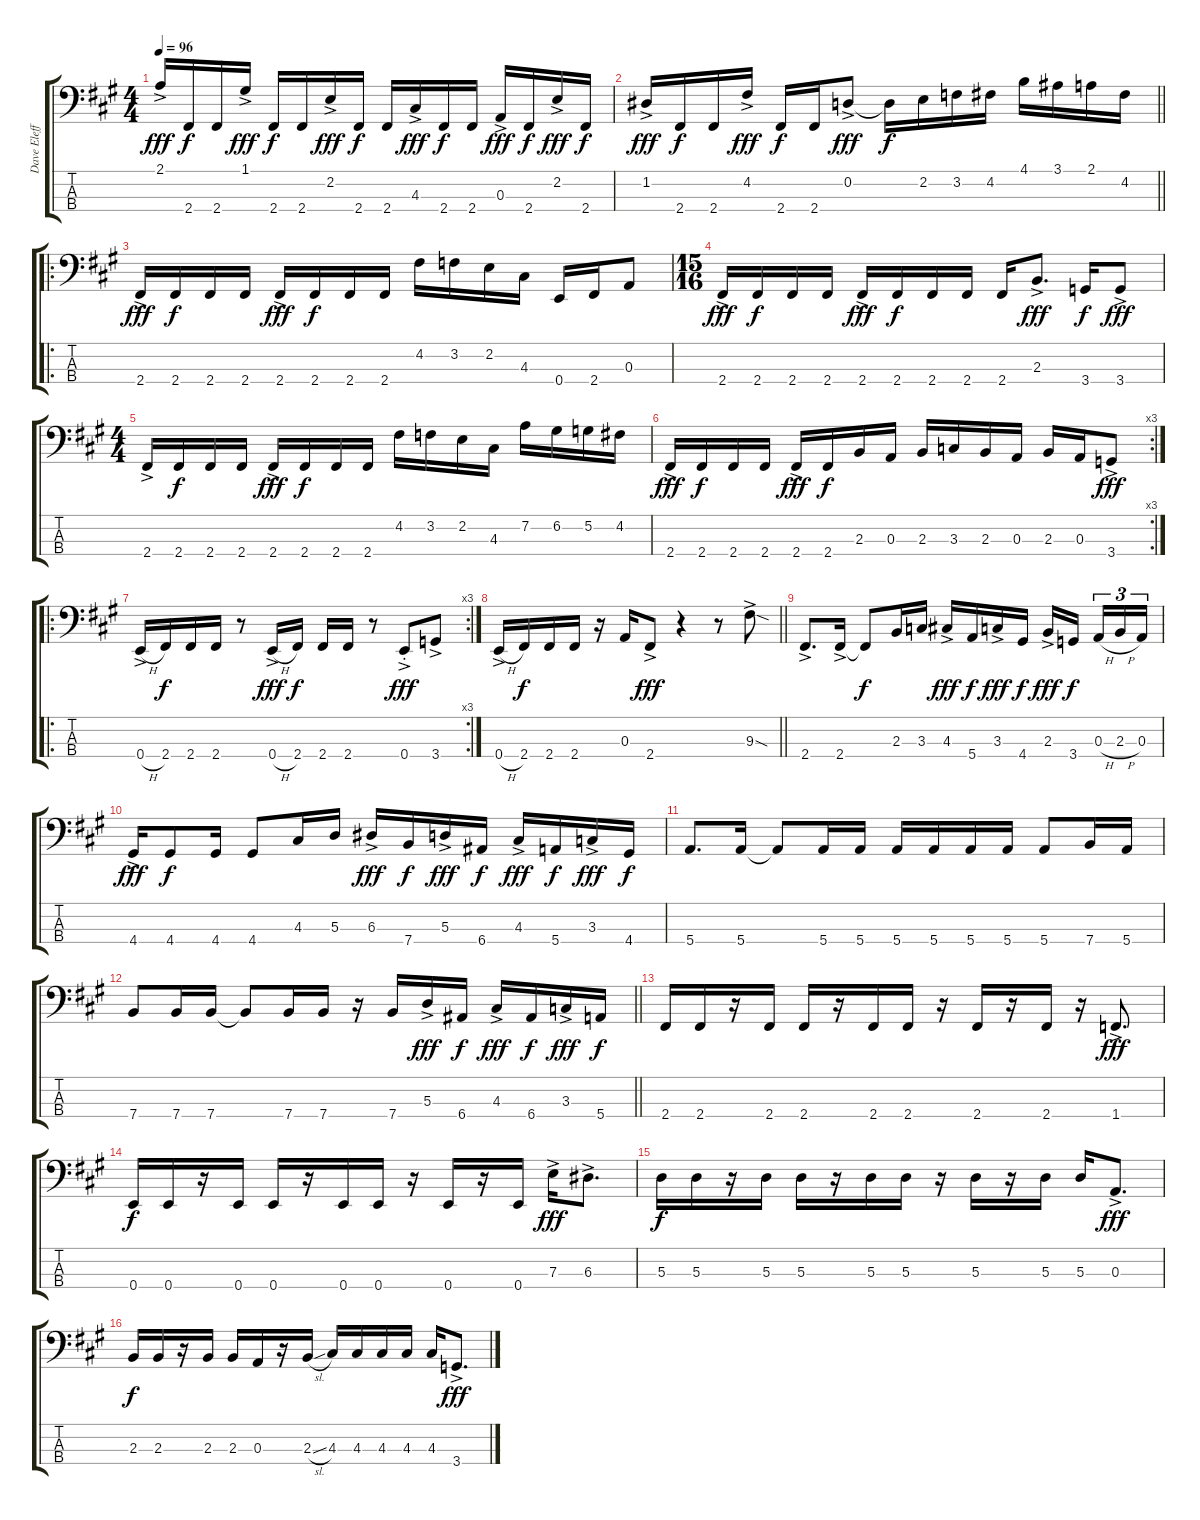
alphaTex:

\track ("Dave Eleffson" "Dave Eleff") {instrument electricbassfinger}
\staff {score tabs}
\tuning (G2 D2 A1 E1) {hide}
\ts (4 4)
\tempo 96
\clef f4
\ks f#minor
2.1{ac}.16{dy fff} 2.4.16{dy f} 2.4.16 1.1{ac}.16{dy fff} 2.4.16{dy f} 2.4.16 2.2{ac}.16{dy fff} 2.4.16{dy f} 2.4.16 4.3{ac}.16{dy fff} 2.4.16{dy f} 2.4.16 0.3{ac}.16{dy fff} 2.4.16{dy f} 2.2{ac}.16{dy fff} 2.4.16{dy f} |
\barLineRight lightlight
1.2{ac}.16{dy fff} 2.4.16{dy f} 2.4.16 4.2{ac}.16{dy fff} 2.4.16{dy f} 2.4.16 0.2{ac}.8{dy fff} 0.2{t}.16{dy f} 2.2.16 3.2.16 4.2.16 4.1.16 3.1.16 2.1.16 4.2.16 |
\ro
2.4{ac}.16{dy fff} 2.4.16{dy f} 2.4.16 2.4.16 2.4{ac}.16{dy fff} 2.4.16{dy f} 2.4.16 2.4.16 4.2.16 3.2.16 2.2.16 4.3.16 0.4.16 2.4.16 0.3.8 |
\ts (15 16)
2.4{ac}.16{dy fff} 2.4.16{dy f} 2.4.16 2.4.16 2.4{ac}.16{dy fff} 2.4.16{dy f} 2.4.16 2.4.16 2.4.16 2.3{ac}.8{d dy fff} 3.4.16{dy f} 3.4{ac}.8{dy fff} |
\ts (4 4)
2.4{ac}.16 2.4.16{dy f} 2.4.16 2.4.16 2.4{ac}.16{dy fff} 2.4.16{dy f} 2.4.16 2.4.16 4.2.16 3.2.16 2.2.16 4.3.16 7.2.16 6.2.16 5.2.16 4.2.16 |
\rc 3
2.4{ac}.16{dy fff} 2.4.16{dy f} 2.4.16 2.4.16 2.4{ac}.16{dy fff} 2.4.16{dy f} 2.3.16 0.3.16 2.3.16 3.3.16 2.3.16 0.3.16 2.3.16 0.3.16 3.4{ac}.8{dy fff} |
\ro
\rc 3
0.4{h ac}.16 2.4.16{dy f} 2.4.16 2.4.16 r.8 0.4{h ac}.16{dy fff} 2.4.16{dy f} 2.4.16 2.4.16 r.8 0.4{ac st}.8{dy fff} 3.4{ac}.8 |
\barLineRight lightlight
0.4{h ac}.16 2.4.16{dy f} 2.4.16 2.4.16 r.16 0.3.16 2.4{ac}.8{dy fff} r.4 r.8 9.3{sod ac}.8 |
2.4{ac}.8{d} 2.4{ac}.16 2.4{t}.8{dy f} 2.3.16 3.3.16 4.3{ac}.16{dy fff} 5.4.16{dy f} 3.3{ac}.16{dy fff} 4.4.16{dy f} 2.3{ac}.16{dy fff} 3.4.16{dy f beam splitsecondary} 0.3{h}.16{tu (3 2)} 2.3{h}.16{tu (3 2)} 0.3.16{tu (3 2)} |
4.4{ac}.16{dy fff} 4.4.8{dy f} 4.4.16 4.4.8 4.3.16 5.3.16 6.3{ac}.16{dy fff} 7.4.16{dy f} 5.3{ac}.16{dy fff} 6.4.16{dy f} 4.3{ac}.16{dy fff} 5.4.16{dy f} 3.3{ac}.16{dy fff} 4.4.16{dy f} |
5.4.8{d} 5.4.16 5.4{t}.8 5.4.16 5.4.16 5.4.16 5.4.16 5.4.16 5.4.16 5.4.8 7.4.16 5.4.16 |
\barLineRight lightlight
7.4.8 7.4.16 7.4.16 7.4{t}.8 7.4.16 7.4.16 r.16 7.4.16 5.3{ac}.16{dy fff} 6.4.16{dy f} 4.3{ac}.16{dy fff} 6.4.16{dy f} 3.3{ac}.16{dy fff} 5.4.16{dy f} |
2.4.16 2.4.16 r.16 2.4.16 2.4.16 r.16 2.4.16 2.4.16 r.16 2.4.16 r.16 2.4.16 r.16 1.4{ac}.8{d dy fff} |
0.4.16{dy f} 0.4.16 r.16 0.4.16 0.4.16 r.16 0.4.16 0.4.16 r.16 0.4.16 r.16 0.4.16 7.3{ac}.16{dy fff} 6.3{ac}.8{d} |
5.3.16{dy f} 5.3.16 r.16 5.3.16 5.3.16 r.16 5.3.16 5.3.16 r.16 5.3.16 r.16 5.3.16 5.3.16 0.3{ac}.8{d dy fff} |
2.3.16{dy f} 2.3.16 r.16 2.3.16 2.3.16 0.3.16 r.16 2.3{sl}.16 4.3.16 4.3.16 4.3.16 4.3.16 4.3.16 3.4{ac}.8{d dy fff}
